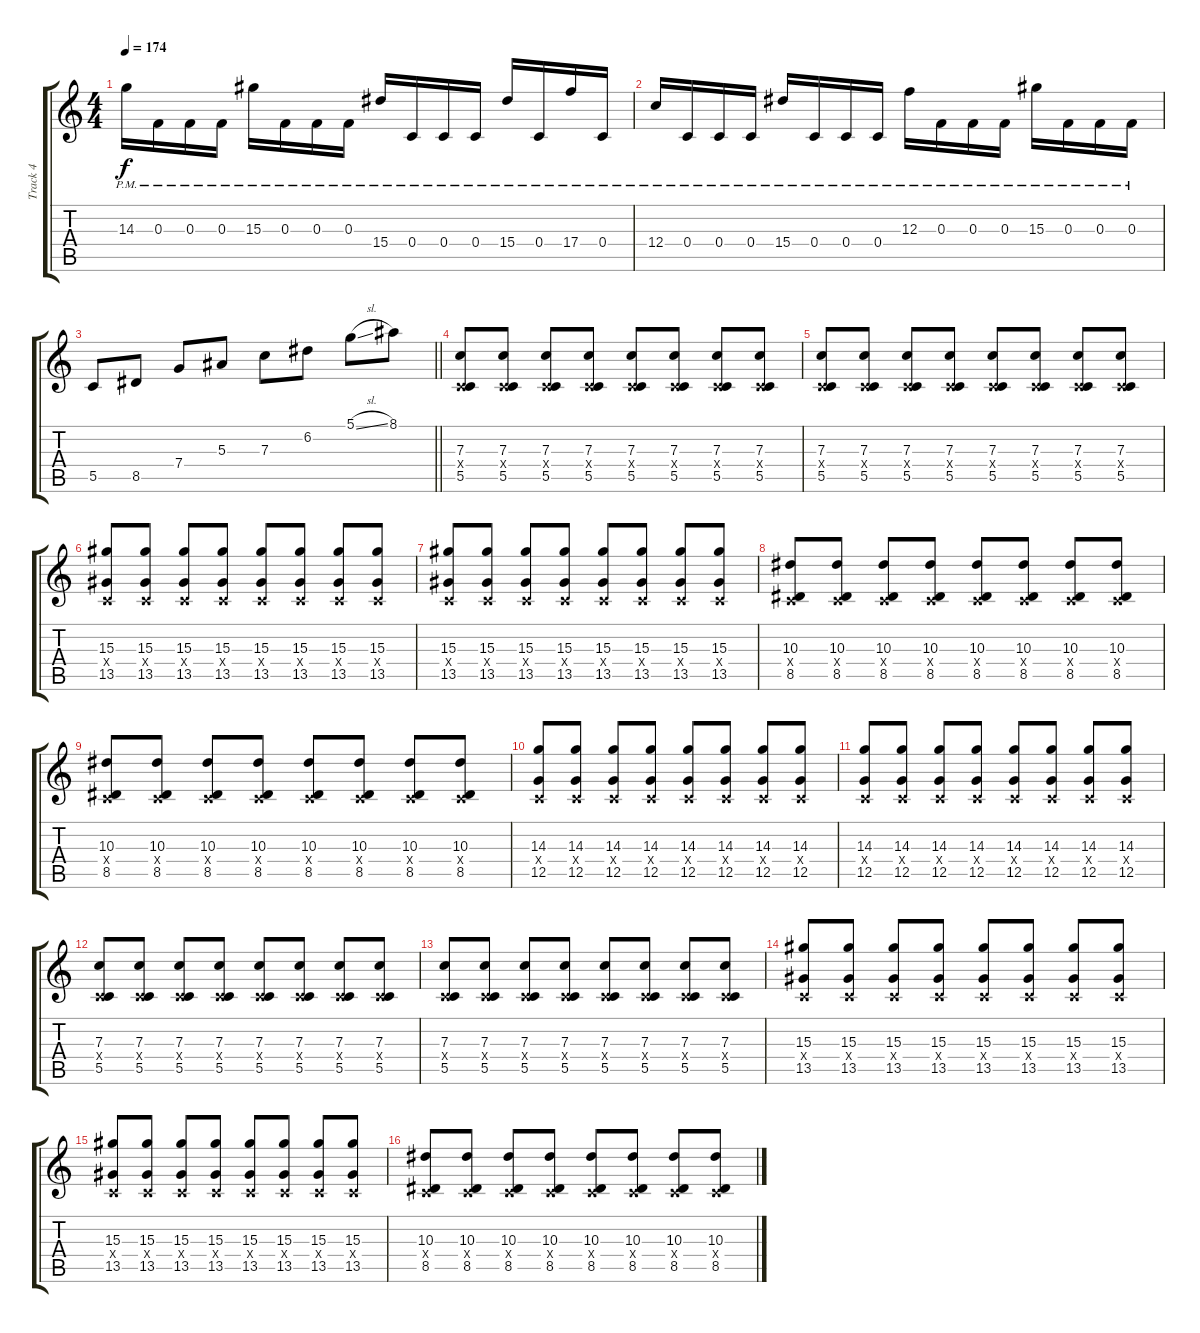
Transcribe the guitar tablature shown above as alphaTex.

\track ("Track 4" "Track 4") {instrument distortionguitar}
\staff {score tabs}
\tuning (D4 A3 F3 C3 G2 C2) {hide}
\ts (4 4)
\tempo 174
\clef g2
\ks c
14.3{pm}.16{dy f} 0.3{pm}.16 0.3{pm}.16 0.3{pm}.16 15.3{pm}.16 0.3{pm}.16 0.3{pm}.16 0.3{pm}.16 15.4{pm}.16 0.4{pm}.16 0.4{pm}.16 0.4{pm}.16 15.4{pm}.16 0.4{pm}.16 17.4{pm}.16 0.4{pm}.16 |
12.4{pm}.16 0.4{pm}.16 0.4{pm}.16 0.4{pm}.16 15.4{pm}.16 0.4{pm}.16 0.4{pm}.16 0.4{pm}.16 12.3{pm}.16 0.3{pm}.16 0.3{pm}.16 0.3{pm}.16 15.3{pm}.16 0.3{pm}.16 0.3{pm}.16 0.3{pm}.16 |
\barLineRight lightlight
5.5.8 8.5.8 7.4.8 5.3.8 7.3.8 6.2.8 5.1{sl}.8 8.1.8 |
\section ("" "")
(7.3 0.4{x} 5.5).8 (7.3 0.4{x} 5.5).8 (7.3 0.4{x} 5.5).8 (7.3 0.4{x} 5.5).8 (7.3 0.4{x} 5.5).8 (7.3 0.4{x} 5.5).8 (7.3 0.4{x} 5.5).8 (7.3 0.4{x} 5.5).8 |
(7.3 0.4{x} 5.5).8 (7.3 0.4{x} 5.5).8 (7.3 0.4{x} 5.5).8 (7.3 0.4{x} 5.5).8 (7.3 0.4{x} 5.5).8 (7.3 0.4{x} 5.5).8 (7.3 0.4{x} 5.5).8 (7.3 0.4{x} 5.5).8 |
(15.3 0.4{x} 13.5).8 (15.3 0.4{x} 13.5).8 (15.3 0.4{x} 13.5).8 (15.3 0.4{x} 13.5).8 (15.3 0.4{x} 13.5).8 (15.3 0.4{x} 13.5).8 (15.3 0.4{x} 13.5).8 (15.3 0.4{x} 13.5).8 |
(15.3 0.4{x} 13.5).8 (15.3 0.4{x} 13.5).8 (15.3 0.4{x} 13.5).8 (15.3 0.4{x} 13.5).8 (15.3 0.4{x} 13.5).8 (15.3 0.4{x} 13.5).8 (15.3 0.4{x} 13.5).8 (15.3 0.4{x} 13.5).8 |
(10.3 0.4{x} 8.5).8 (10.3 0.4{x} 8.5).8 (10.3 0.4{x} 8.5).8 (10.3 0.4{x} 8.5).8 (10.3 0.4{x} 8.5).8 (10.3 0.4{x} 8.5).8 (10.3 0.4{x} 8.5).8 (10.3 0.4{x} 8.5).8 |
(10.3 0.4{x} 8.5).8 (10.3 0.4{x} 8.5).8 (10.3 0.4{x} 8.5).8 (10.3 0.4{x} 8.5).8 (10.3 0.4{x} 8.5).8 (10.3 0.4{x} 8.5).8 (10.3 0.4{x} 8.5).8 (10.3 0.4{x} 8.5).8 |
(14.3 0.4{x} 12.5).8 (14.3 0.4{x} 12.5).8 (14.3 0.4{x} 12.5).8 (14.3 0.4{x} 12.5).8 (14.3 0.4{x} 12.5).8 (14.3 0.4{x} 12.5).8 (14.3 0.4{x} 12.5).8 (14.3 0.4{x} 12.5).8 |
(14.3 0.4{x} 12.5).8 (14.3 0.4{x} 12.5).8 (14.3 0.4{x} 12.5).8 (14.3 0.4{x} 12.5).8 (14.3 0.4{x} 12.5).8 (14.3 0.4{x} 12.5).8 (14.3 0.4{x} 12.5).8 (14.3 0.4{x} 12.5).8 |
(7.3 0.4{x} 5.5).8 (7.3 0.4{x} 5.5).8 (7.3 0.4{x} 5.5).8 (7.3 0.4{x} 5.5).8 (7.3 0.4{x} 5.5).8 (7.3 0.4{x} 5.5).8 (7.3 0.4{x} 5.5).8 (7.3 0.4{x} 5.5).8 |
(7.3 0.4{x} 5.5).8 (7.3 0.4{x} 5.5).8 (7.3 0.4{x} 5.5).8 (7.3 0.4{x} 5.5).8 (7.3 0.4{x} 5.5).8 (7.3 0.4{x} 5.5).8 (7.3 0.4{x} 5.5).8 (7.3 0.4{x} 5.5).8 |
(15.3 0.4{x} 13.5).8 (15.3 0.4{x} 13.5).8 (15.3 0.4{x} 13.5).8 (15.3 0.4{x} 13.5).8 (15.3 0.4{x} 13.5).8 (15.3 0.4{x} 13.5).8 (15.3 0.4{x} 13.5).8 (15.3 0.4{x} 13.5).8 |
(15.3 0.4{x} 13.5).8 (15.3 0.4{x} 13.5).8 (15.3 0.4{x} 13.5).8 (15.3 0.4{x} 13.5).8 (15.3 0.4{x} 13.5).8 (15.3 0.4{x} 13.5).8 (15.3 0.4{x} 13.5).8 (15.3 0.4{x} 13.5).8 |
(10.3 0.4{x} 8.5).8 (10.3 0.4{x} 8.5).8 (10.3 0.4{x} 8.5).8 (10.3 0.4{x} 8.5).8 (10.3 0.4{x} 8.5).8 (10.3 0.4{x} 8.5).8 (10.3 0.4{x} 8.5).8 (10.3 0.4{x} 8.5).8
